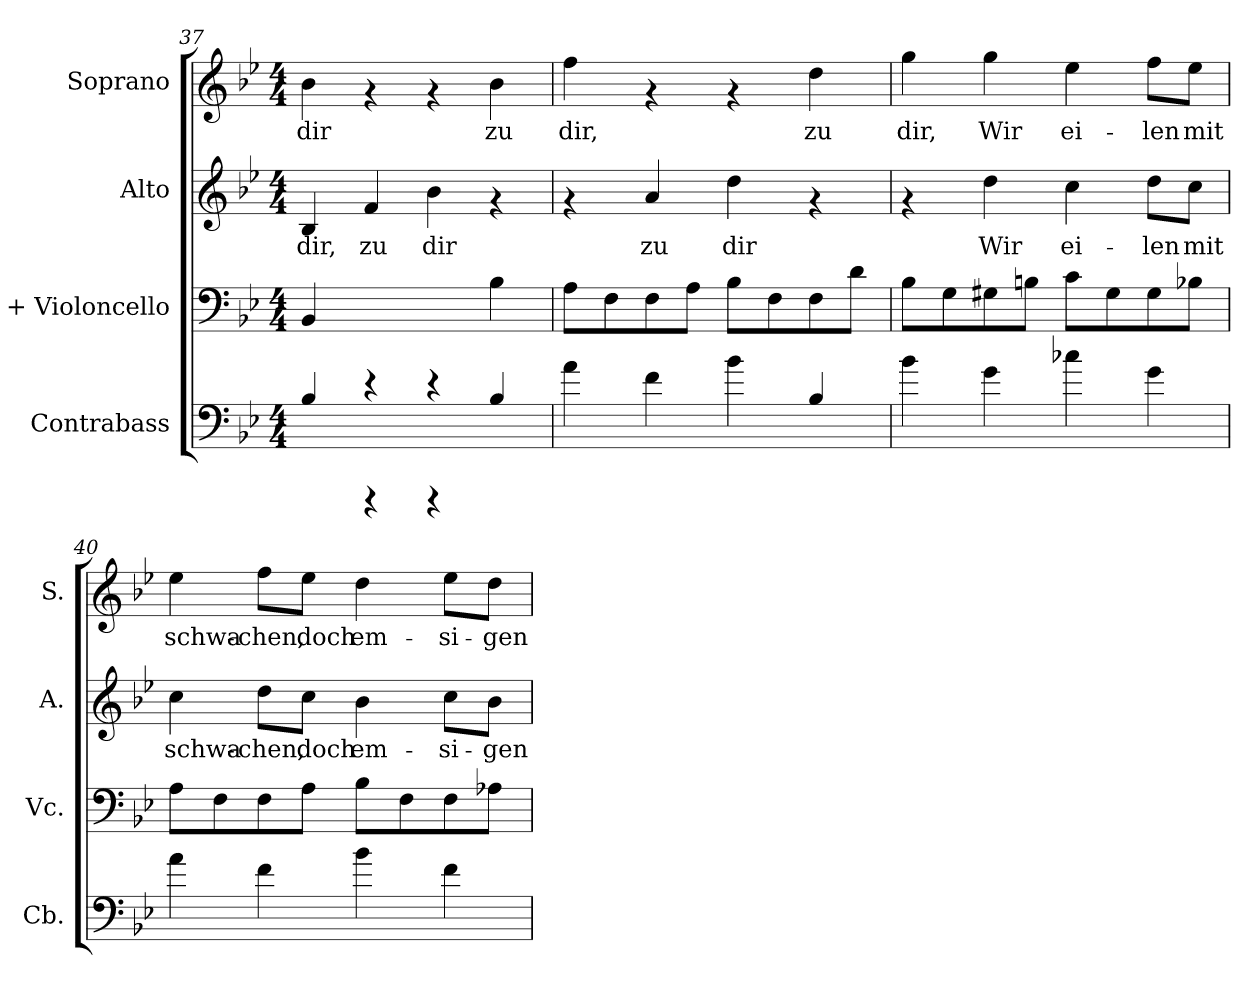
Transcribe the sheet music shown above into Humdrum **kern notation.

**kern	**kern	**kern	**text	**kern	**text
*part4	*part3	*part2	*part2	*part1	*part1
*staff4	*staff3	*staff2	*staff2	*staff1	*staff1
*I"Contrabass	*I"+  Violoncello	*I"Alto	*	*I"Soprano	*
*I'Cb.	*I'Vc.	*I'A.	*	*I'S.	*
*clefF4	*clefF4	*clefG2	*	*clefG2	*
*ITrd7c12	*	*	*	*	*
*k[b-e-]	*k[b-e-]	*k[b-e-]	*	*k[b-e-]	*
*B-:	*B-:	*B-:	*	*B-:	*
*M4/4	*M4/4	*M4/4	*	*M4/4	*
=37	=37	=37	=37	=37	=37
!	!	!	!LO:LY:b:cj	!	!LO:LY:b:cj
4BB-/	4BB-/	4B-/	dir,	4b-\	dir
!	!	!	!LO:LY:b:cj	!	!
4rCCC	4rCCC	4f/	zu	4rf	.
!	!	!	!LO:LY:b:cj	!	!
4rCCC	4rCCC	4b-\	dir	4rf	.
!	!	!	!	!	!LO:LY:b:cj
4BB-/	4B-\	4rf	.	4b-\	zu
!!LO:LB:g=z
=38	=38	=38	=38	=38	=38
!	!	!	!	!	!LO:LY:b:cj
4A\	8A\L	4rf	.	4ff\	dir,
.	8F\	.	.	.	.
!	!	!	!LO:LY:b:cj	!	!
4F\	8F\	4a/	zu	4rf	.
.	8A\J	.	.	.	.
!	!	!	!LO:LY:b:cj	!	!
4B-\	8B-\L	4dd\	dir	4rf	.
.	8F\	.	.	.	.
!	!	!	!	!	!LO:LY:b:cj
4BB-/	8F\	4rf	.	4dd\	zu
.	8d\J	.	.	.	.
=39	=39	=39	=39	=39	=39
!	!	!	!	!	!LO:LY:b:cj
4B-\	8B-\L	4rf	.	4gg\	dir,
.	8G\	.	.	.	.
!	!	!	!LO:LY:b:cj	!	!LO:LY:b:cj
4G\	8G#\	4dd\	Wir	4gg\	Wir
.	8Bn\J	.	.	.	.
!	!	!	!LO:LY:b:cj	!	!LO:LY:b:cj
4c-\	8c\L	4cc\	ei-	4ee-\	ei-
.	8G#\	.	.	.	.
!	!	!	!LO:LY:b:cj	!	!LO:LY:b:cj
4G\	8G#\	8dd\L	-len	8ff\L	-len
!	!	!	!LO:LY:b:cj	!	!LO:LY:b:cj
.	8B-X\J	8cc\J	mit	8ee-\J	mit
=40	=40	=40	=40	=40	=40
!	!	!	!LO:LY:b:cj	!	!LO:LY:b:cj
4A>\	8A\L	4cc\	schwa-	4ee-\	schwa-
.	8F\	.	.	.	.
!	!	!	!LO:LY:b:cj	!	!LO:LY:b:cj
4F\	8F\	8dd\L	-chen,	8ff\L	-chen,
!	!	!	!LO:LY:b:cj	!	!LO:LY:b:cj
.	8A\J	8cc\J	doch	8ee-\J	doch
!	!	!	!LO:LY:b:cj	!	!LO:LY:b:cj
4B-\	8B-\L	4b-\	em-	4dd\	em-
.	8F\	.	.	.	.
!	!	!	!LO:LY:b:cj	!	!LO:LY:b:cj
4F\	8F\	8cc\L	-si-	8ee-\L	-si-
!	!	!	!LO:LY:b:cj	!	!LO:LY:b:cj
.	8A-X\J	8b-\J	-gen	8dd\J	-gen
=	=	=	=	=	=
*-	*-	*-	*-	*-	*-
